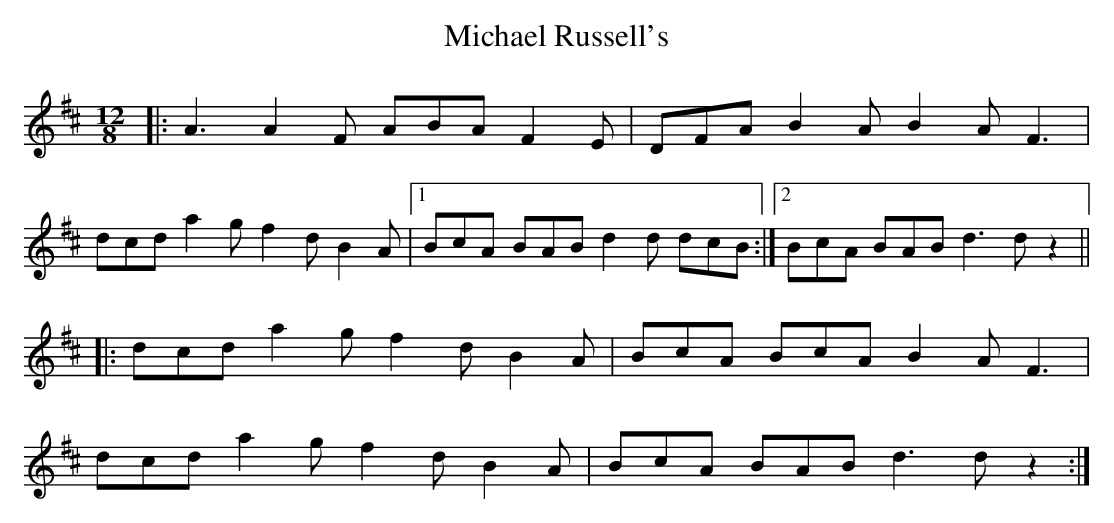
X:1
T: Michael Russell's
M: 12/8
L: 1/8
K: Dmaj
|:A3 A2F ABA F2E|DFA B2A B2A F3|
dcd a2g f2d B2A|1 BcA BAB d2d dcB:|2 BcA BAB d3 dz2||
|:dcd a2g f2d B2A|BcA BcA B2A F3|
dcd a2g f2d B2A|BcA BAB d3 dz2:|
